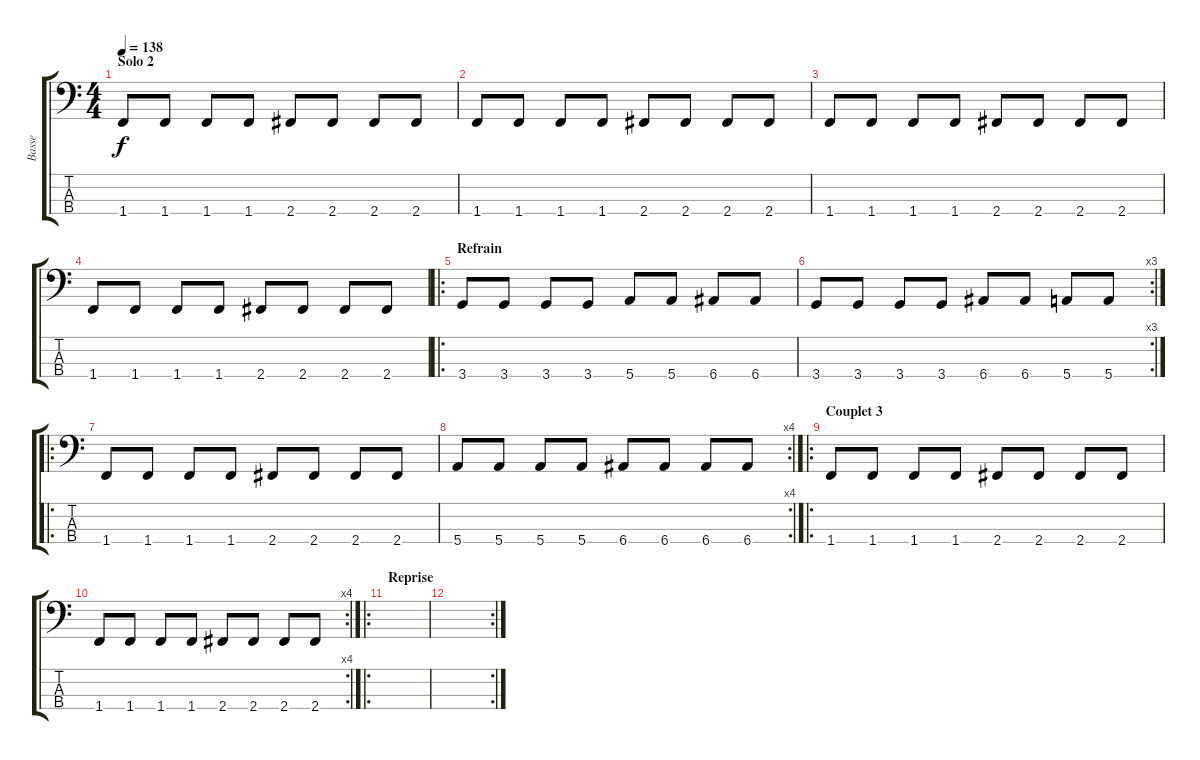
\track ("Basse" "Basse") {instrument electricbasspick}
\staff {score tabs}
\tuning (G2 D2 A1 E1) {hide}
\ts (4 4)
\section ("" "Solo 2")
\tempo 138
\clef f4
\ks c
1.4.8{dy f} 1.4.8 1.4.8 1.4.8 2.4.8 2.4.8 2.4.8 2.4.8 |
1.4.8 1.4.8 1.4.8 1.4.8 2.4.8 2.4.8 2.4.8 2.4.8 |
1.4.8 1.4.8 1.4.8 1.4.8 2.4.8 2.4.8 2.4.8 2.4.8 |
1.4.8 1.4.8 1.4.8 1.4.8 2.4.8 2.4.8 2.4.8 2.4.8 |
\ro
\section ("" "Refrain")
3.4.8 3.4.8 3.4.8 3.4.8 5.4.8 5.4.8 6.4.8 6.4.8 |
\rc 3
3.4.8 3.4.8 3.4.8 3.4.8 6.4.8 6.4.8 5.4.8 5.4.8 |
\ro
1.4.8 1.4.8 1.4.8 1.4.8 2.4.8 2.4.8 2.4.8 2.4.8 |
\rc 4
5.4.8 5.4.8 5.4.8 5.4.8 6.4.8 6.4.8 6.4.8 6.4.8 |
\ro
\section ("" "Couplet 3")
1.4.8 1.4.8 1.4.8 1.4.8 2.4.8 2.4.8 2.4.8 2.4.8 |
\rc 4
1.4.8 1.4.8 1.4.8 1.4.8 2.4.8 2.4.8 2.4.8 2.4.8 |
\ro
\section ("" "Reprise")
|
\rc 2
